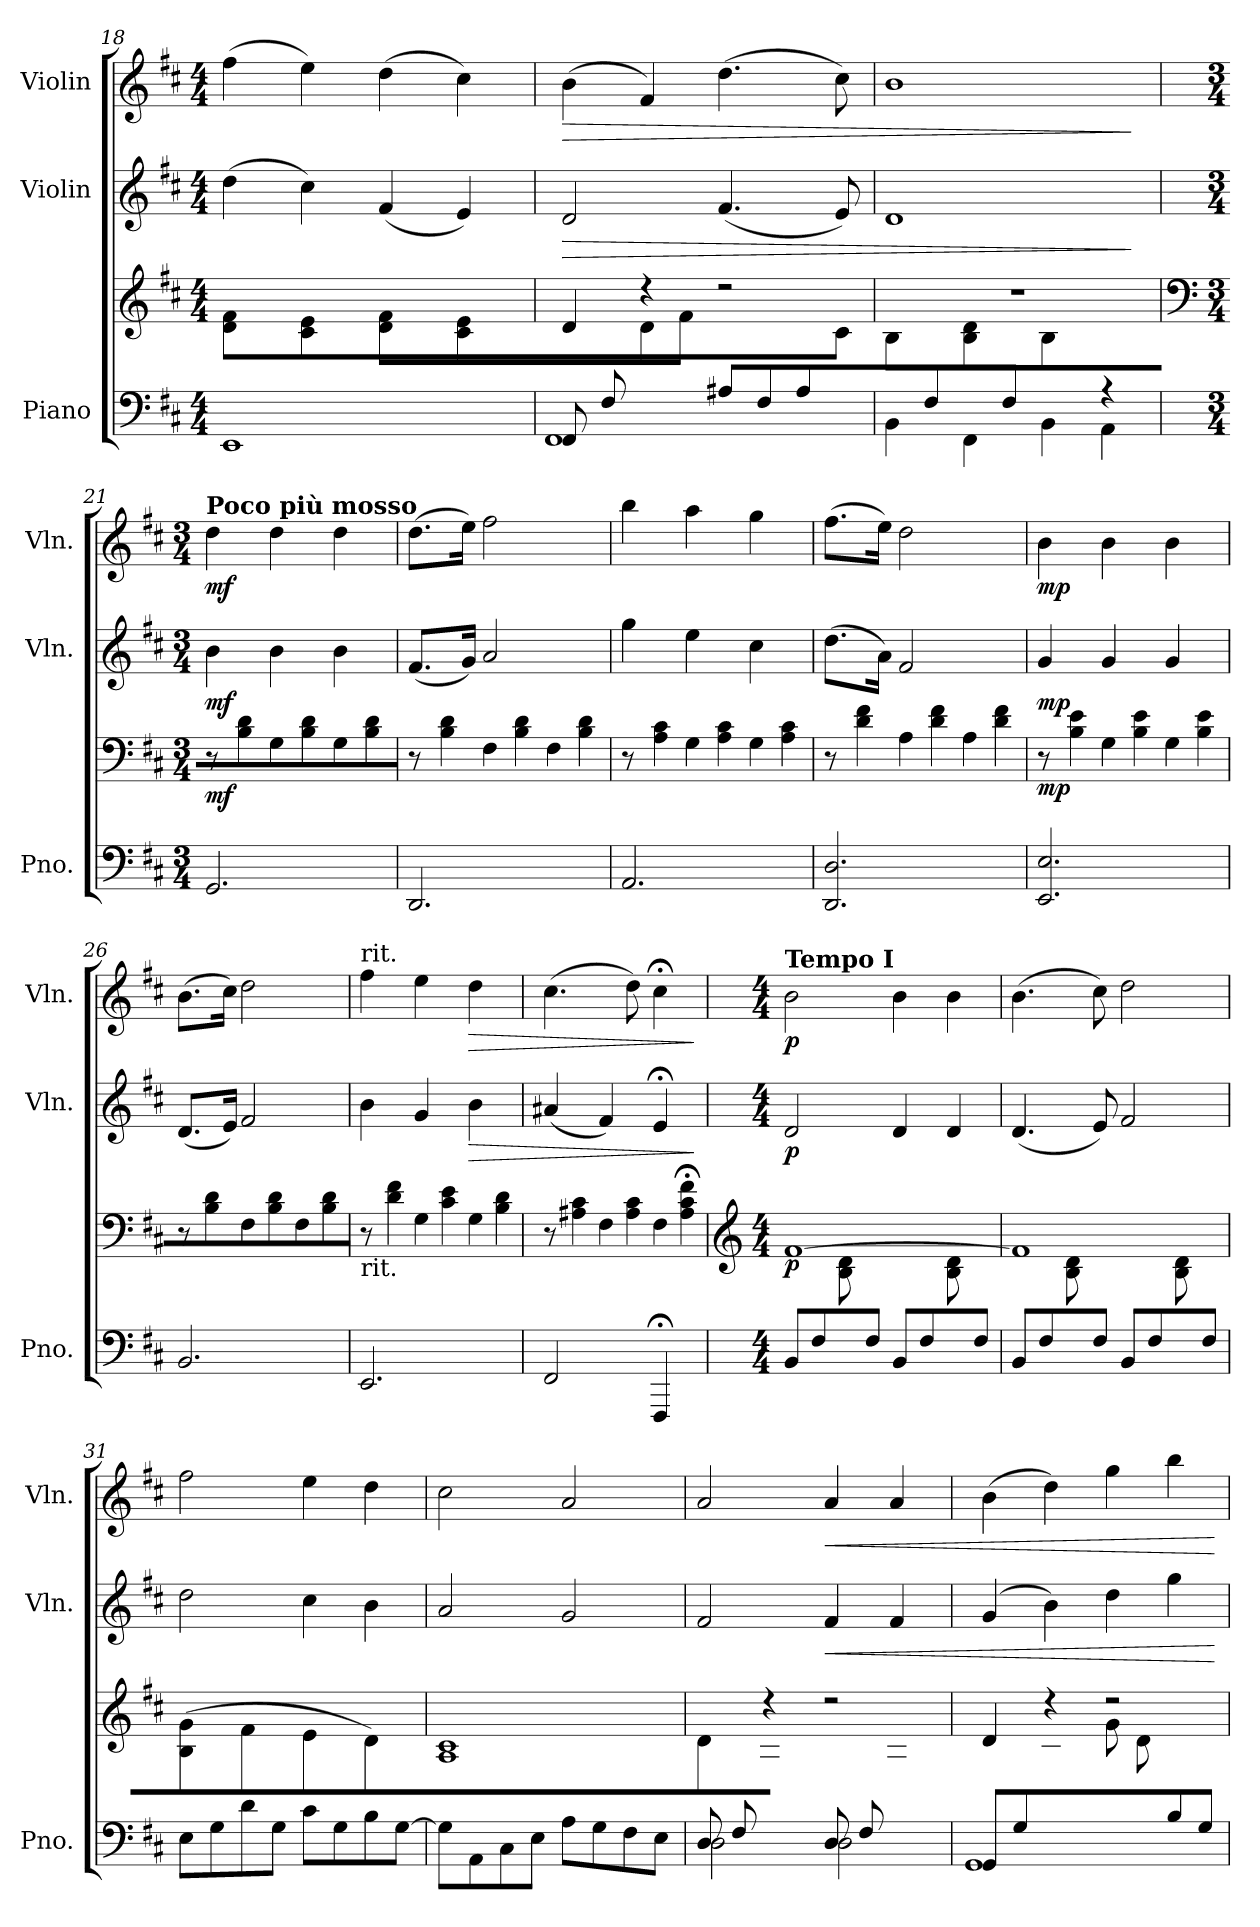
**kern	**kern	**dynam	**kern	**dynam	**kern	**dynam
*part3	*part3	*part3	*part2	*part2	*part1	*part1
*staff4	*staff3	*staff3/4	*staff2	*staff2	*staff1	*staff1
*I"Piano	*	*	*I"Violin	*	*I"Violin	*
*I'Pno.	*	*	*I'Vln.	*	*I'Vln.	*
!!LO:LB:g=z
*clefF4	*clefG2	*	*clefG2	*	*clefG2	*
*k[f#c#]	*k[f#c#]	*	*k[f#c#]	*	*k[f#c#]	*
*M4/4	*M4/4	*	*M4/4	*	*M4/4	*
=18	=18	=18	=18	=18	=18	=18
*^	*^	*	*	*	*	*
8ryy	1EE	1ryy	8d\ 8f#\L	.	(>4dd\	.	(>4ff#\	.
8G/	.	.	8ryy	.	.	.	.	.
8ryy	.	.	8c#\ 8e\	.	4cc#\)	.	4ee\)	.
8G/J	.	.	8ryy	.	.	.	.	.
8ryy	.	.	8d\ 8f#\L	.	(<4f#/	.	(>4dd\	.
8G/	.	.	8ryy	.	.	.	.	.
8ryy	.	.	8c#\ 8e\	.	4e/)	.	4cc#\)	.
8G/J	.	.	8ryy	.	.	.	.	.
=19	=19	=19	=19	=19	=19	=19	=19	=19
!	!	!	!	!	!	!LO:HP:b	!	!LO:HP:b
8FF#/L	1FF#	4d/	4ryy	.	2d/	>	(>4b\	>
8F#/	.	.	.	.	.	.	.	.
4ryy	.	4r	8d\	.	.	.	4f#/)	.
.	.	.	8f#\J	.	.	.	.	.
8A#X/L	.	2r	4.ryy	.	(<4.f#/	.	(>4.dd\	.
8F#/	.	.	.	.	.	.	.	.
8A#/	.	.	.	.	.	.	.	.
8ryy	.	.	8c#\J	.	8e/)	.	8cc#\)	.
=20	=20	=20	=20	=20	=20	=20	=20	=20
8ryy	4BB\	1r	8B\L	.	1d	.	1b	.
8F#/	.	.	8ryy	.	.	.	.	.
8ryy	4FF#\	.	8B\ 8d\	.	.	.	.	.
8F#/J	.	.	8ryy	.	.	.	.	.
4ryy	4BB\	.	4B\	.	.	.	.	.
4r	4AA\	.	4ryy	.	.	.	.	.
*v	*v	*	*	*	*	*	*	*
*	*v	*v	*	*	*	*	*
.	.	.	.	]	.	]
=21	=21	=21	=21	=21	=21	=21
*	*clefF4	*	*	*	*	*
*M3/4	*M3/4	*	*M3/4	*	*M3/4	*
!	!	!	!	!	!LO:TX:a:B:t=Poco più mosso	!
!	!	!LO:DY:b	!	!LO:DY:b	!	!LO:DY:b
2.GG/	8r	mf	4b\	mf	4dd\	mf
.	8B\ 8d\L	.	.	.	.	.
.	8G\	.	4b\	.	4dd\	.
.	8B\ 8d\	.	.	.	.	.
.	8G\	.	4b\	.	4dd\	.
.	8B\ 8d\J	.	.	.	.	.
=22	=22	=22	=22	=22	=22	=22
2.DD/	8r	.	(<8.f#/L	.	(>8.dd\L	.
.	8B\ 8d\L	.	.	.	.	.
.	.	.	16g/Jk)	.	16ee\Jk)	.
.	8F#\	.	2a/	.	2ff#\	.
.	8B\ 8d\	.	.	.	.	.
.	8F#\	.	.	.	.	.
.	8B\ 8d\J	.	.	.	.	.
!!LO:PB:g=z
=23	=23	=23	=23	=23	=23	=23
2.AA/	8r	.	4gg\	.	4bb\	.
.	8A\ 8c#\L	.	.	.	.	.
.	8G\	.	4ee\	.	4aa\	.
.	8A\ 8c#\	.	.	.	.	.
.	8G\	.	4cc#\	.	4gg\	.
.	8A\ 8c#\J	.	.	.	.	.
=24	=24	=24	=24	=24	=24	=24
2.DD/ 2.D/	8r	.	(>8.dd\L	.	(>8.ff#\L	.
.	8d\ 8f#\L	.	.	.	.	.
.	.	.	16a\Jk)	.	16ee\Jk)	.
.	8A\	.	2f#/	.	2dd\	.
.	8d\ 8f#\	.	.	.	.	.
.	8A\	.	.	.	.	.
.	8d\ 8f#\J	.	.	.	.	.
=25	=25	=25	=25	=25	=25	=25
!	!	!LO:DY:b	!	!LO:DY:b	!	!LO:DY:b
2.EE/ 2.E/	8r	mp	4g/	mp	4b\	mp
.	8B\ 8e\L	.	.	.	.	.
.	8G\	.	4g/	.	4b\	.
.	8B\ 8e\	.	.	.	.	.
.	8G\	.	4g/	.	4b\	.
.	8B\ 8e\J	.	.	.	.	.
=26	=26	=26	=26	=26	=26	=26
2.BB/	8r	.	(<8.d/L	.	(>8.b\L	.
.	8B\ 8d\L	.	.	.	.	.
.	.	.	16e/Jk)	.	16cc#\Jk)	.
.	8F#\	.	2f#/	.	2dd\	.
.	8B\ 8d\	.	.	.	.	.
.	8F#\	.	.	.	.	.
.	8B\ 8d\J	.	.	.	.	.
=27	=27	=27	=27	=27	=27	=27
!	!	!	!	!	!LO:TX:a:t=rit.	!
!	!LO:TX:b:t=rit.	!	!	!	!	!
2.EE/	8r	.	4b\	.	4ff#\	.
.	8d\ 8f#\L	.	.	.	.	.
.	8G\	.	4g/	.	4ee\	.
.	8c#\ 8e\	.	.	.	.	.
!	!	!	!	!LO:HP:b	!	!LO:HP:b
.	8G\	.	4b\	>	4dd\	>
.	8B\ 8d\J	.	.	.	.	.
=28	=28	=28	=28	=28	=28	=28
2FF#/	8r	.	(<4a#X/	.	(>4.cc#\	.
.	8A#X\ 8c#\L	.	.	.	.	.
.	8F#\	.	4f#/)	.	.	.
.	8A#\ 8c#\	.	.	.	8dd\)	.
4FFF#;/	8F#\	.	4e;</	.	4cc#;<\	.
.	8A#\;< 8c#\;< 8f#\;<J	.	.	.	.	.
.	.	.	.	]	.	]
!!LO:LB:g=z
=29	=29	=29	=29	=29	=29	=29
*	*clefG2	*	*	*	*	*
*M4/4	*M4/4	*	*M4/4	*	*M4/4	*
*	*^	*	*	*	*	*
!	!	!	!	!	!	!LO:TX:a:B:t=Tempo I	!
!	!	!	!LO:DY:b	!	!LO:DY:b	!	!LO:DY:b
8BB/L	[1f#	4ryy	p	2d/	p	2b\	p
8F#/	.	.	.	.	.	.	.
8ryy	.	8B\ 8d\	.	.	.	.	.
8F#/J	.	4.ryy	.	.	.	.	.
8BB/L	.	.	.	4d/	.	4b\	.
8F#/	.	.	.	.	.	.	.
8ryy	.	8B\ 8d\	.	4d/	.	4b\	.
8F#/J	.	8ryy	.	.	.	.	.
=30	=30	=30	=30	=30	=30	=30	=30
8BB/L	1f#]	4ryy	.	(<4.d/	.	(>4.b\	.
8F#/	.	.	.	.	.	.	.
8ryy	.	8B\ 8d\	.	.	.	.	.
8F#/J	.	4.ryy	.	8e/)	.	8cc#\)	.
8BB/L	.	.	.	2f#/	.	2dd\	.
8F#/	.	.	.	.	.	.	.
8ryy	.	8B\ 8d\	.	.	.	.	.
8F#/J	.	8ryy	.	.	.	.	.
*	*v	*v	*	*	*	*	*
=31	=31	=31	=31	=31	=31	=31
8E\L	(<4B/ 4g/	.	2dd\	.	2ff#\	.
8G\	.	.	.	.	.	.
8d\	4f#/	.	.	.	.	.
8G\J	.	.	.	.	.	.
8c#\L	4e/	.	4cc#\	.	4ee\	.
8G\	.	.	.	.	.	.
8B\	4d/)	.	4b\	.	4dd\	.
[8G\J	.	.	.	.	.	.
=32	=32	=32	=32	=32	=32	=32
8G\L]	1A 1c#	.	2a/	.	2cc#\	.
8AA\	.	.	.	.	.	.
8C#\	.	.	.	.	.	.
8E\J	.	.	.	.	.	.
8A\L	.	.	2g/	.	2a/	.
8G\	.	.	.	.	.	.
8F#\	.	.	.	.	.	.
8E\J	.	.	.	.	.	.
!!LO:PB:g=z
=33	=33	=33	=33	=33	=33	=33
*^	*^	*	*	*	*	*
8D/L	2D\	4d/	4ryy	.	2f#/	.	2a/	.
8F#/	.	.	.	.	.	.	.	.
4ryy	.	4r	8A\	.	.	.	.	.
.	.	.	8d\J	.	.	.	.	.
!	!	!	!	!	!	!LO:HP:b	!	!LO:HP:b
8D/L	2D\	2r	4ryy	.	4f#/	<	4a/	<
8F#/	.	.	.	.	.	.	.	.
4ryy	.	.	8A\	.	4f#/	.	4a/	.
.	.	.	8d\J	.	.	.	.	.
=34	=34	=34	=34	=34	=34	=34	=34	=34
8GG/L	1GG	4d/	4ryy	.	(>4g/	.	(>4b\	.
8G/	.	.	.	.	.	.	.	.
2ryy	.	4r	8B\	.	4b\)	.	4dd\)	.
.	.	.	8d\J	.	.	.	.	.
.	.	2r	8g\L	.	4dd\	.	4gg\	.
.	.	.	8d\	.	.	.	.	.
8B/	.	.	4ryy	.	4gg\	.	4bb\	.
8G/J	.	.	.	.	.	.	.	.
*v	*v	*	*	*	*	*	*	*
*	*v	*v	*	*	*	*	*
.	.	.	.	[	.	[
=	=	=	=	=	=	=
*-	*-	*-	*-	*-	*-	*-
